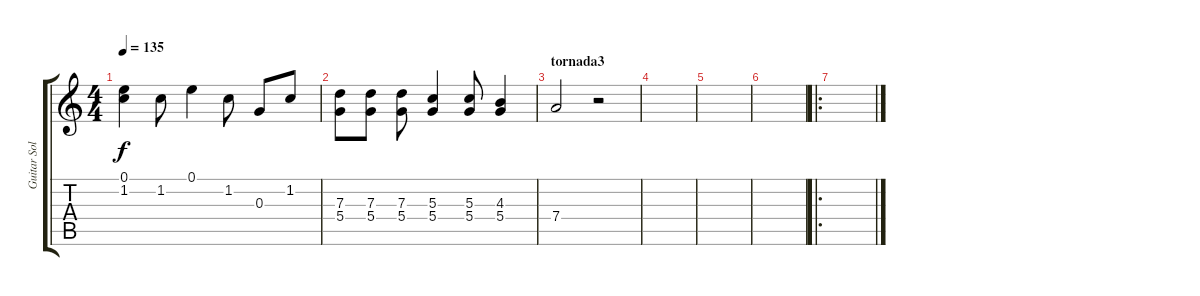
\track ("Guitar Solo" "Guitar Sol") {instrument distortionguitar}
\staff {score tabs}
\tuning (E4 B3 G3 D3 A2 E2) {hide}
\ts (4 4)
\tempo 135
\clef g2
\ks c
(0.1 1.2).4{dy f} 1.2.8 0.1.4 1.2.8 0.3.8 1.2.8 |
(7.3 5.4).8 (7.3 5.4).8 (7.3 5.4).8 (5.3 5.4).4 (5.3 5.4).8 (4.3 5.4).4 |
\section ("" "tornada3")
7.4.2 r.2 |
|
|
|
\ro
